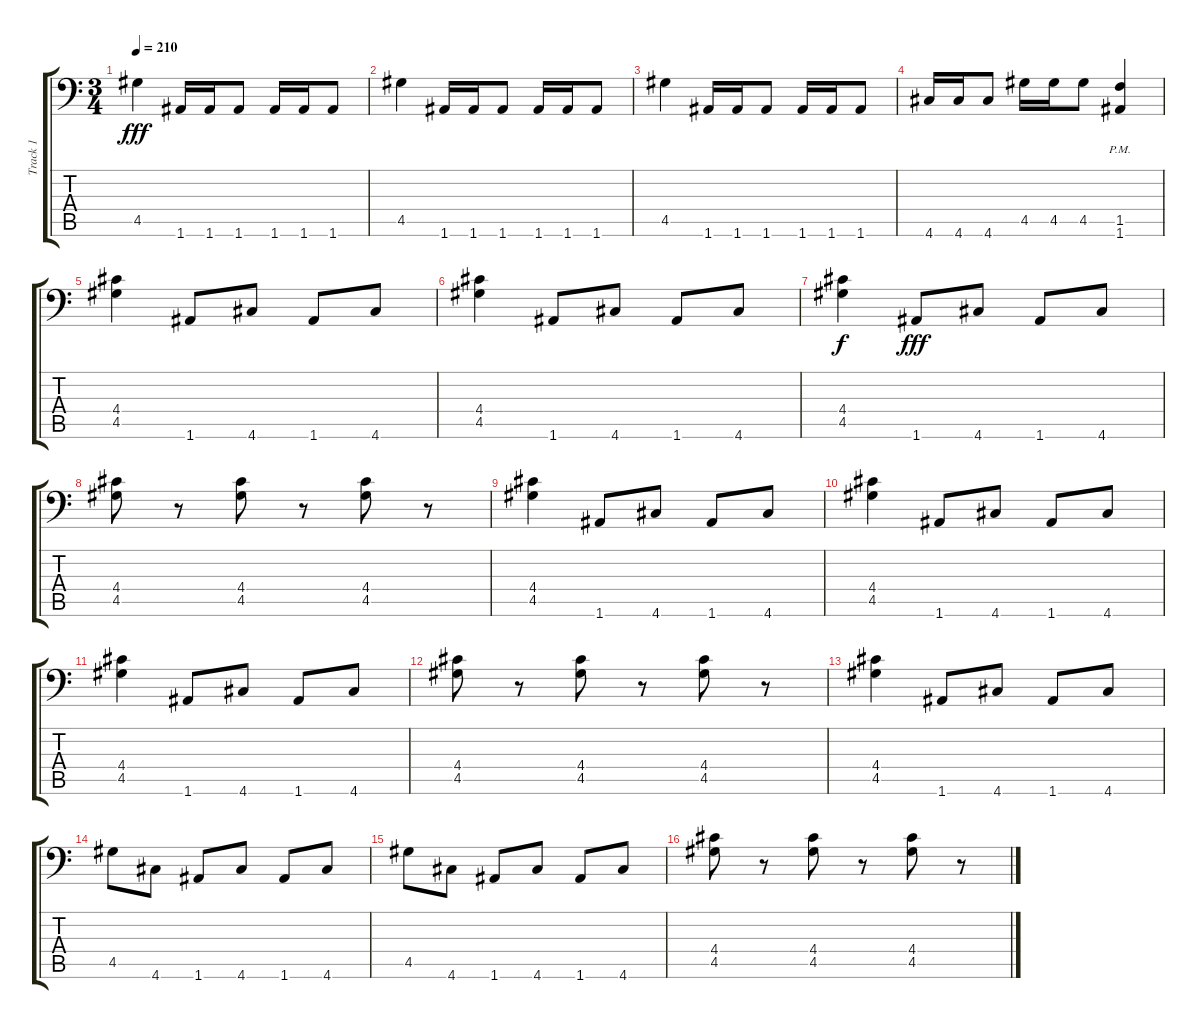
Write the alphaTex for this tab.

\track ("Track 1" "Track 1") {instrument distortionguitar}
\staff {score tabs}
\tuning (B3 Gb3 D3 A2 E2 A1) {hide}
\ts (3 4)
\tempo 210
\clef f4
\ks c
4.5.4{dy fff} 1.6.16 1.6.16 1.6.8 1.6.16 1.6.16 1.6.8 |
4.5.4 1.6.16 1.6.16 1.6.8 1.6.16 1.6.16 1.6.8 |
4.5.4 1.6.16 1.6.16 1.6.8 1.6.16 1.6.16 1.6.8 |
4.6.16 4.6.16 4.6.8 4.5.16 4.5.16 4.5.8 (1.5{pm} 1.6{pm}).4 |
(4.4 4.5).4 1.6.8 4.6.8 1.6.8 4.6.8 |
(4.4 4.5).4 1.6.8 4.6.8 1.6.8 4.6.8 |
(4.4 4.5).4{dy f} 1.6.8{dy fff} 4.6.8 1.6.8 4.6.8 |
(4.4 4.5).8 r.8 (4.4 4.5).8 r.8 (4.4 4.5).8 r.8 |
(4.4 4.5).4 1.6.8 4.6.8 1.6.8 4.6.8 |
(4.4 4.5).4 1.6.8 4.6.8 1.6.8 4.6.8 |
(4.4 4.5).4 1.6.8 4.6.8 1.6.8 4.6.8 |
(4.4 4.5).8 r.8 (4.4 4.5).8 r.8 (4.4 4.5).8 r.8 |
(4.4 4.5).4 1.6.8 4.6.8 1.6.8 4.6.8 |
4.5.8 4.6.8 1.6.8 4.6.8 1.6.8 4.6.8 |
4.5.8 4.6.8 1.6.8 4.6.8 1.6.8 4.6.8 |
(4.4 4.5).8 r.8 (4.4 4.5).8 r.8 (4.4 4.5).8 r.8
